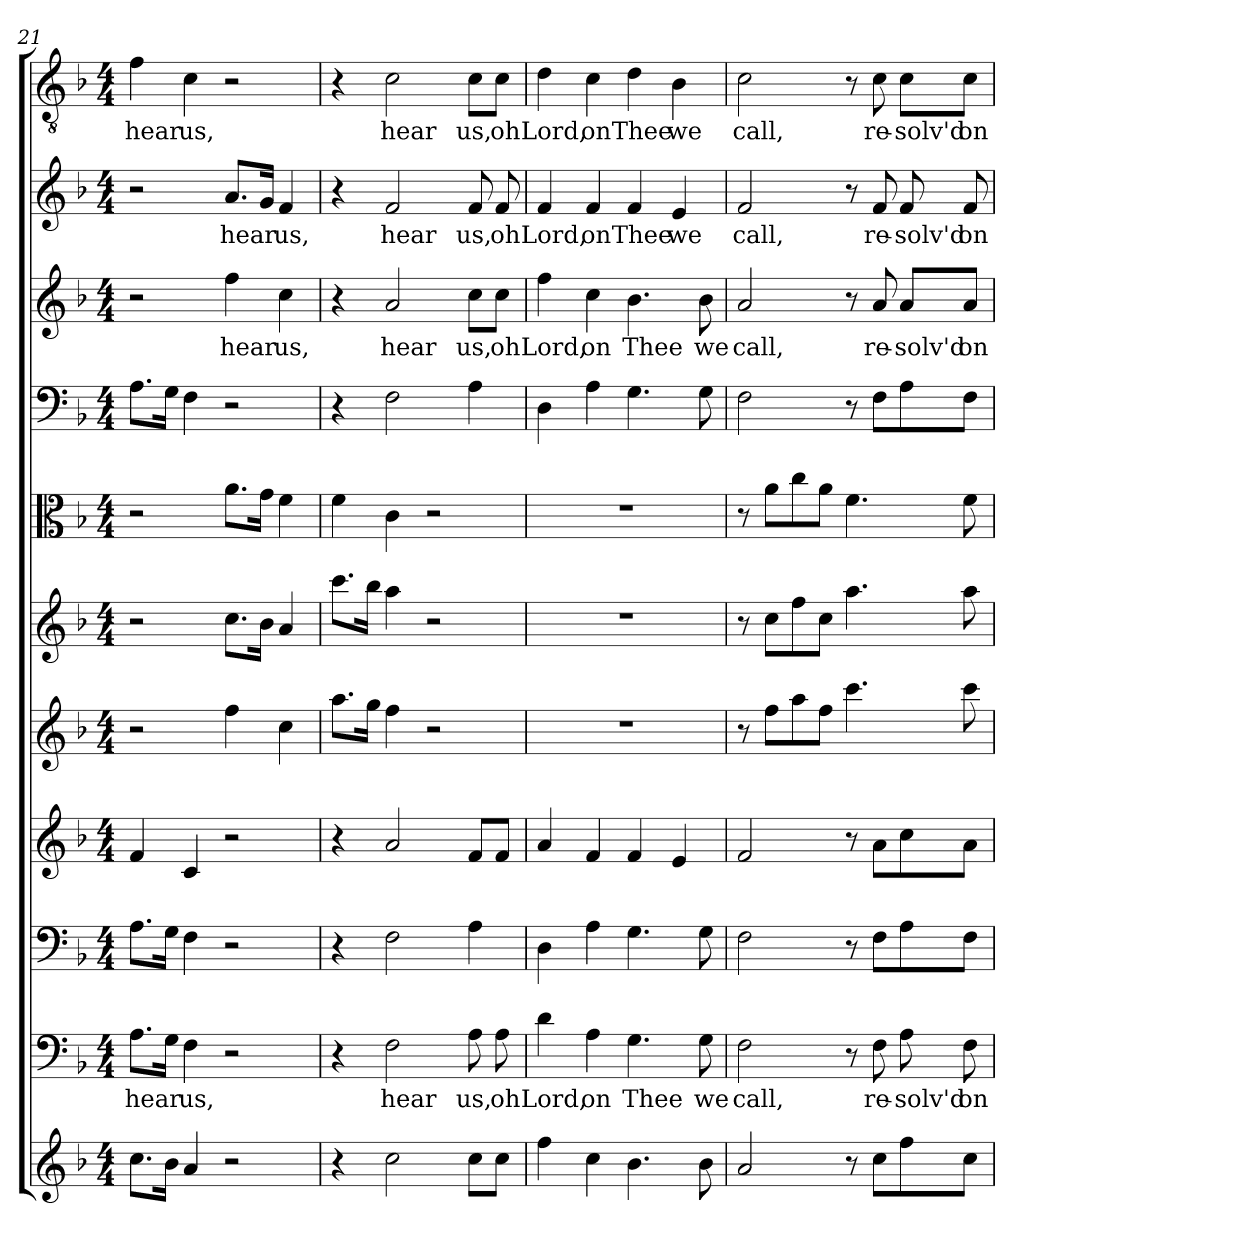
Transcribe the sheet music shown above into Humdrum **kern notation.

**kern	**kern	**text	**kern	**kern	**kern	**kern	**kern	**kern	**kern	**text	**kern	**text	**kern	**text
*part11	*part10	*part10	*part9	*part8	*part7	*part6	*part5	*part4	*part3	*part3	*part2	*part2	*part1	*part1
*staff11	*staff10	*staff10	*staff9	*staff8	*staff7	*staff6	*staff5	*staff4	*staff3	*staff3	*staff2	*staff2	*staff1	*staff1
*clefG2	*clefF4	*	*clefF4	*clefG2	*clefG2	*clefG2	*clefC3	*clefF4	*clefG2	*	*clefG2	*	*clefGv2	*
*k[b-]	*k[b-]	*	*k[b-]	*k[b-]	*k[b-]	*k[b-]	*k[b-]	*k[b-]	*k[b-]	*	*k[b-]	*	*k[b-]	*
*F:	*F:	*	*F:	*F:	*F:	*F:	*F:	*F:	*F:	*	*F:	*	*F:	*
*M4/4	*M4/4	*	*M4/4	*M4/4	*M4/4	*M4/4	*M4/4	*M4/4	*M4/4	*	*M4/4	*	*M4/4	*
=21	=21	=21	=21	=21	=21	=21	=21	=21	=21	=21	=21	=21	=21	=21
8.cc\L	8.A\L	hear	8.A\L	4f/	2r	2r	2r	8.A\L	2r	.	2r	.	4f\	hear
16b-\Jk	16G\Jk	.	16G\Jk	.	.	.	.	16G\Jk	.	.	.	.	.	.
4a/	4F\	us,	4F\	4c/	.	.	.	4F\	.	.	.	.	4c\	us,
2r	2r	.	2r	2r	4ff\	8.cc\L	8.a\L	2r	4ff\	hear	8.a/L	hear	2r	.
.	.	.	.	.	.	16b-\Jk	16g\Jk	.	.	.	16g/Jk	.	.	.
.	.	.	.	.	4cc\	4a/	4f\	.	4cc\	us,	4f/	us,	.	.
=22	=22	=22	=22	=22	=22	=22	=22	=22	=22	=22	=22	=22	=22	=22
4r	4r	.	4r	4r	8.aa\L	8.ccc\L	4f\	4r	4r	.	4r	.	4r	.
.	.	.	.	.	16gg\Jk	16bb-\Jk	.	.	.	.	.	.	.	.
2cc\	2F\	hear	2F\	2a/	4ff\	4aa\	4c\	2F\	2a/	hear	2f/	hear	2c\	hear
.	.	.	.	.	2r	2r	2r	.	.	.	.	.	.	.
8cc\L	8A\	us,	4A\	8f/L	.	.	.	4A\	8cc\L	us,	8f/	us,	8c\L	us,
8cc\J	8A\	oh	.	8f/J	.	.	.	.	8cc\J	oh	8f/	oh	8c\J	oh
=23	=23	=23	=23	=23	=23	=23	=23	=23	=23	=23	=23	=23	=23	=23
4ff\	4d\	Lord,	4D\	4a/	1r	1r	1r	4D\	4ff\	Lord,	4f/	Lord,	4d\	Lord,
4cc\	4A\	on	4A\	4f/	.	.	.	4A\	4cc\	on	4f/	on	4c\	on
4.b-\	4.G\	Thee	4.G\	4f/	.	.	.	4.G\	4.b-\	Thee	4f/	Thee	4d\	Thee
.	.	.	.	4e/	.	.	.	.	.	.	4e/	we	4B-\	we
8b-\	8G\	we	8G\	.	.	.	.	8G\	8b-\	we	.	.	.	.
=24	=24	=24	=24	=24	=24	=24	=24	=24	=24	=24	=24	=24	=24	=24
2a/	2F\	call,	2F\	2f/	8r	8r	8r	2F\	2a/	call,	2f/	call,	2c\	call,
.	.	.	.	.	8ff\L	8cc\L	8a\L	.	.	.	.	.	.	.
.	.	.	.	.	8aa\	8ff\	8cc\	.	.	.	.	.	.	.
.	.	.	.	.	8ff\J	8cc\J	8a\J	.	.	.	.	.	.	.
8r	8r	.	8r	8r	4.ccc\	4.aa\	4.f\	8r	8r	.	8r	.	8r	.
8cc\L	8F\	re-	8F\L	8a\L	.	.	.	8F\L	8a/	re-	8f/	re-	8c\	re-
8ff\	8A\	-solv'd	8A\	8cc\	.	.	.	8A\	8a/L	-solv'd	8f/	-solv'd	8c\L	-solv'd
8cc\J	8F\	on	8F\J	8a\J	8ccc\	8aa\	8f\	8F\J	8a/J	on	8f/	on	8c\J	on
=	=	=	=	=	=	=	=	=	=	=	=	=	=	=
*-	*-	*-	*-	*-	*-	*-	*-	*-	*-	*-	*-	*-	*-	*-
